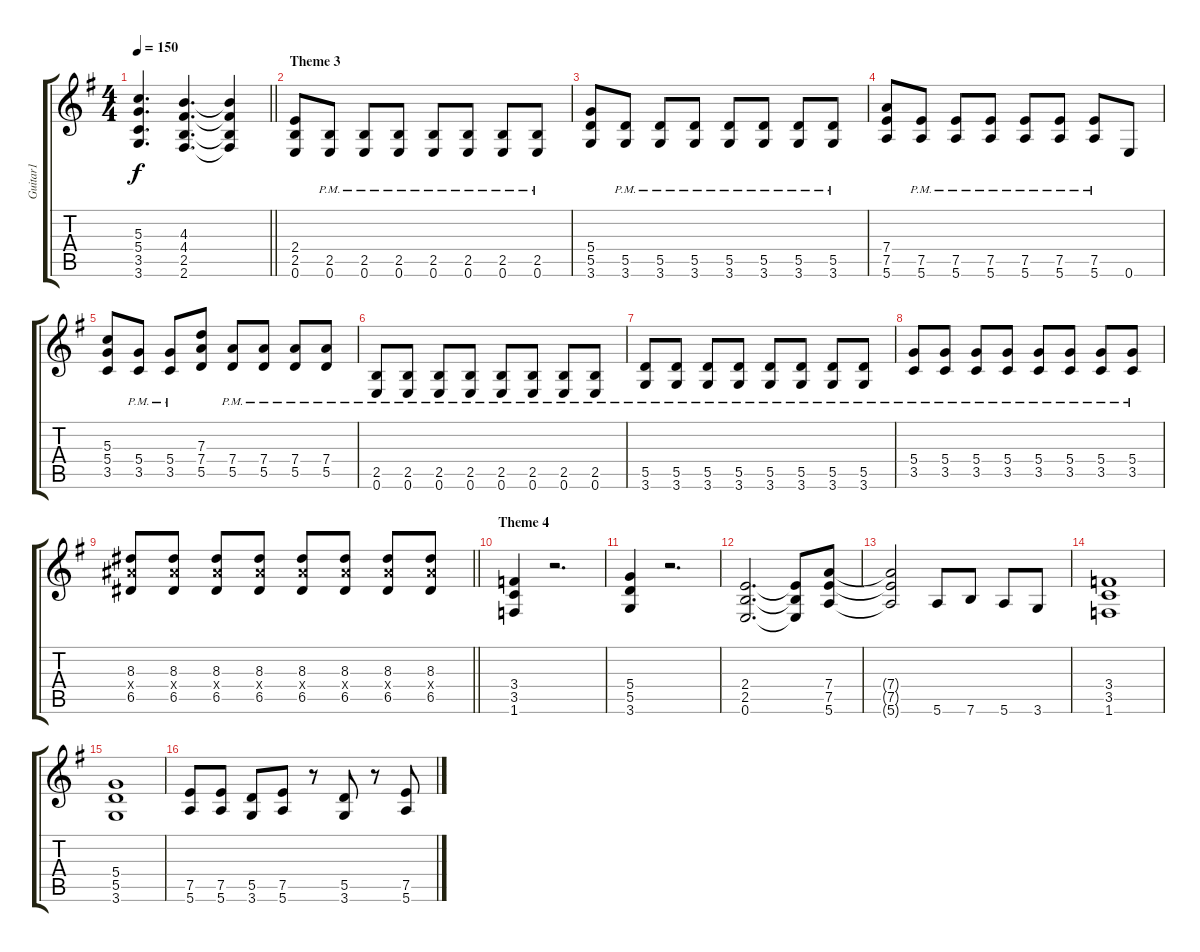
\track ("Guitar1" "Guitar1") {instrument distortionguitar}
\staff {score tabs}
\tuning (E4 B3 G3 D3 A2 E2) {hide}
\ts (4 4)
\tempo 150
\clef g2
\barLineRight lightlight
\ks eminor
(5.3 5.4 3.5 3.6).4{d dy f} (4.3 4.4 2.5 2.6).4{d} (4.3{t} 4.4{t} 2.5{t} 2.6{t}).4 |
\section ("" "Theme 3")
(2.4 2.5 0.6).8 (2.5{pm} 0.6{pm}).8 (2.5{pm} 0.6{pm}).8 (2.5{pm} 0.6{pm}).8 (2.5{pm} 0.6{pm}).8 (2.5{pm} 0.6{pm}).8 (2.5{pm} 0.6{pm}).8 (2.5{pm} 0.6{pm}).8 |
(5.4 5.5 3.6).8 (5.5{pm} 3.6{pm}).8 (5.5{pm} 3.6{pm}).8 (5.5{pm} 3.6{pm}).8 (5.5{pm} 3.6{pm}).8 (5.5{pm} 3.6{pm}).8 (5.5{pm} 3.6{pm}).8 (5.5{pm} 3.6{pm}).8 |
(7.4 7.5 5.6).8 (7.5{pm} 5.6{pm}).8 (7.5{pm} 5.6{pm}).8 (7.5{pm} 5.6{pm}).8 (7.5{pm} 5.6{pm}).8 (7.5{pm} 5.6{pm}).8 (7.5{pm} 5.6{pm}).8 0.6.8 |
(5.3 5.4 3.5).8 (5.4{pm} 3.5{pm}).8 (5.4{pm} 3.5{pm}).8 (7.3 7.4 5.5).8 (7.4{pm} 5.5{pm}).8 (7.4{pm} 5.5{pm}).8 (7.4{pm} 5.5{pm}).8 (7.4{pm} 5.5{pm}).8 |
(2.5{pm} 0.6{pm}).8 (2.5{pm} 0.6{pm}).8 (2.5{pm} 0.6{pm}).8 (2.5{pm} 0.6{pm}).8 (2.5{pm} 0.6{pm}).8 (2.5{pm} 0.6{pm}).8 (2.5{pm} 0.6{pm}).8 (2.5{pm} 0.6{pm}).8 |
(5.5{pm} 3.6{pm}).8 (5.5{pm} 3.6{pm}).8 (5.5{pm} 3.6{pm}).8 (5.5{pm} 3.6{pm}).8 (5.5{pm} 3.6{pm}).8 (5.5{pm} 3.6{pm}).8 (5.5{pm} 3.6{pm}).8 (5.5{pm} 3.6{pm}).8 |
(5.4{pm} 3.5{pm}).8 (5.4{pm} 3.5{pm}).8 (5.4{pm} 3.5{pm}).8 (5.4{pm} 3.5{pm}).8 (5.4{pm} 3.5{pm}).8 (5.4{pm} 3.5{pm}).8 (5.4{pm} 3.5{pm}).8 (5.4{pm} 3.5{pm}).8 |
\barLineRight lightlight
(8.3 8.4{x} 6.5).8 (8.3 8.4{x} 6.5).8 (8.3 8.4{x} 6.5).8 (8.3 8.4{x} 6.5).8 (8.3 8.4{x} 6.5).8 (8.3 8.4{x} 6.5).8 (8.3 8.4{x} 6.5).8 (8.3 8.4{x} 6.5).8 |
\section ("" "Theme 4")
(3.4 3.5 1.6).4 r.2{d} |
(5.4 5.5 3.6).4 r.2{d} |
(2.4 2.5 0.6).2{d} (2.4{t} 2.5{t} 0.6{t}).8 (7.4 7.5 5.6).8 |
(7.4{t} 7.5{t} 5.6{t}).2 5.6.8 7.6.8 5.6.8 3.6.8 |
(3.4 3.5 1.6).1 |
(5.4 5.5 3.6).1 |
(7.5 5.6).8 (7.5 5.6).8 (5.5 3.6).8 (7.5 5.6).8 r.8 (5.5 3.6).8 r.8 (7.5 5.6).8
